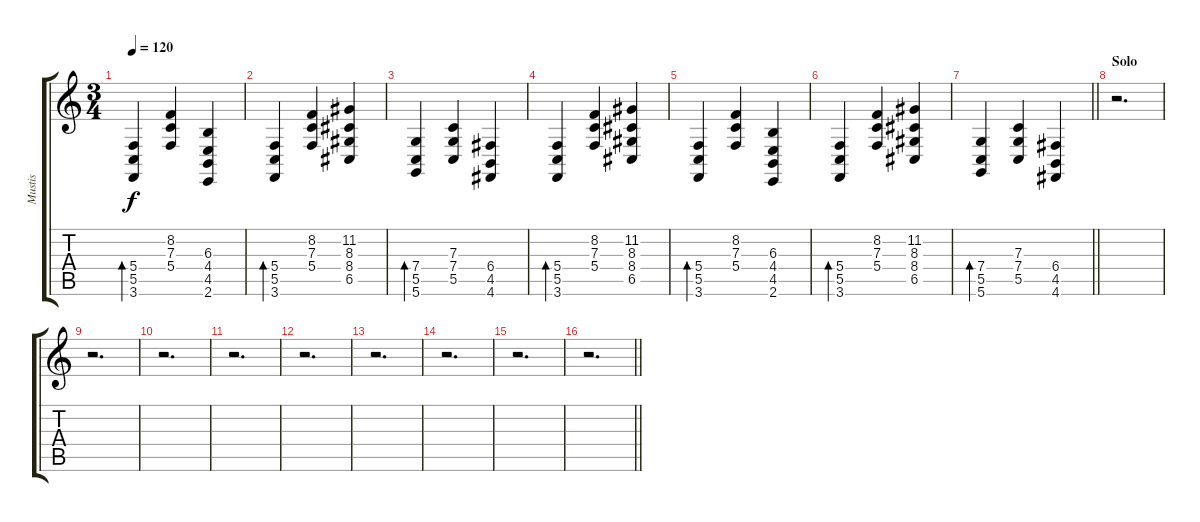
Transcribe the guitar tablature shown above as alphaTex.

\track ("Mustis" "Mustis") {instrument brightacousticpiano}
\staff {score tabs}
\tuning (D4 A3 F3 C3 G2 D2) {hide}
\ts (3 4)
\tempo 120
\clef g2
\ks c
(5.4 5.5 3.6).4{bd 240 dy f} (8.2 7.3 5.4).4 (6.3 4.4 4.5 2.6).4 |
(5.4 5.5 3.6).4{bd 240} (8.2 7.3 5.4).4 (11.2 8.3 8.4 6.5).4 |
(7.4 5.5 5.6).4{bd 240} (7.3 7.4 5.5).4 (6.4 4.5 4.6).4 |
(5.4 5.5 3.6).4{bd 240} (8.2 7.3 5.4).4 (11.2 8.3 8.4 6.5).4 |
(5.4 5.5 3.6).4{bd 240} (8.2 7.3 5.4).4 (6.3 4.4 4.5 2.6).4 |
(5.4 5.5 3.6).4{bd 240} (8.2 7.3 5.4).4 (11.2 8.3 8.4 6.5).4 |
\barLineRight lightlight
(7.4 5.5 5.6).4{bd 240} (7.3 7.4 5.5).4 (6.4 4.5 4.6).4 |
\section ("" "Solo ")
r.2{d} |
r.2{d} |
r.2{d} |
r.2{d} |
r.2{d} |
r.2{d} |
r.2{d} |
r.2{d} |
\barLineRight lightlight
r.2{d}
